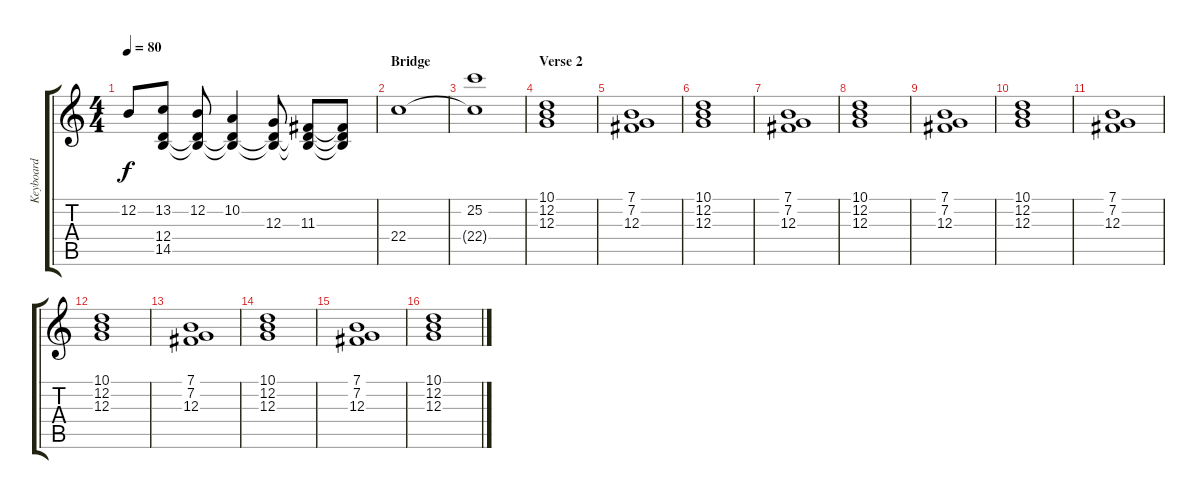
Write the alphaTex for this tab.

\track ("Keyboard" "Keyboard") {instrument stringensemble1}
\staff {score tabs}
\tuning (E4 B3 G3 D3 A2 E2) {hide}
\ts (4 4)
\tempo 80
\clef g2
\ks c
12.2{t}.8{dy f} (13.2 12.4{t} 14.5{t}).8 (12.2 12.4{t} 14.5{t}).8 (10.2 12.4{t} 14.5{t}).4 (12.3 12.4{t} 14.5{t}).8 (11.3 12.4{t} 14.5{t}).8 (11.3{t} 12.4{t} 14.5{t}).8 |
\section ("" "Bridge")
22.4.1 |
(25.2 22.4{t}).1{volume 10 instrument stringensemble2} |
\section ("" "Verse 2")
(10.1 12.2 12.3).1 |
(7.1 7.2 12.3).1 |
(10.1 12.2 12.3).1 |
(7.1 7.2 12.3).1 |
(10.1 12.2 12.3).1 |
(7.1 7.2 12.3).1 |
(10.1 12.2 12.3).1 |
(7.1 7.2 12.3).1 |
(10.1 12.2 12.3).1 |
(7.1 7.2 12.3).1 |
(10.1 12.2 12.3).1 |
(7.1 7.2 12.3).1 |
(10.1 12.2 12.3).1
